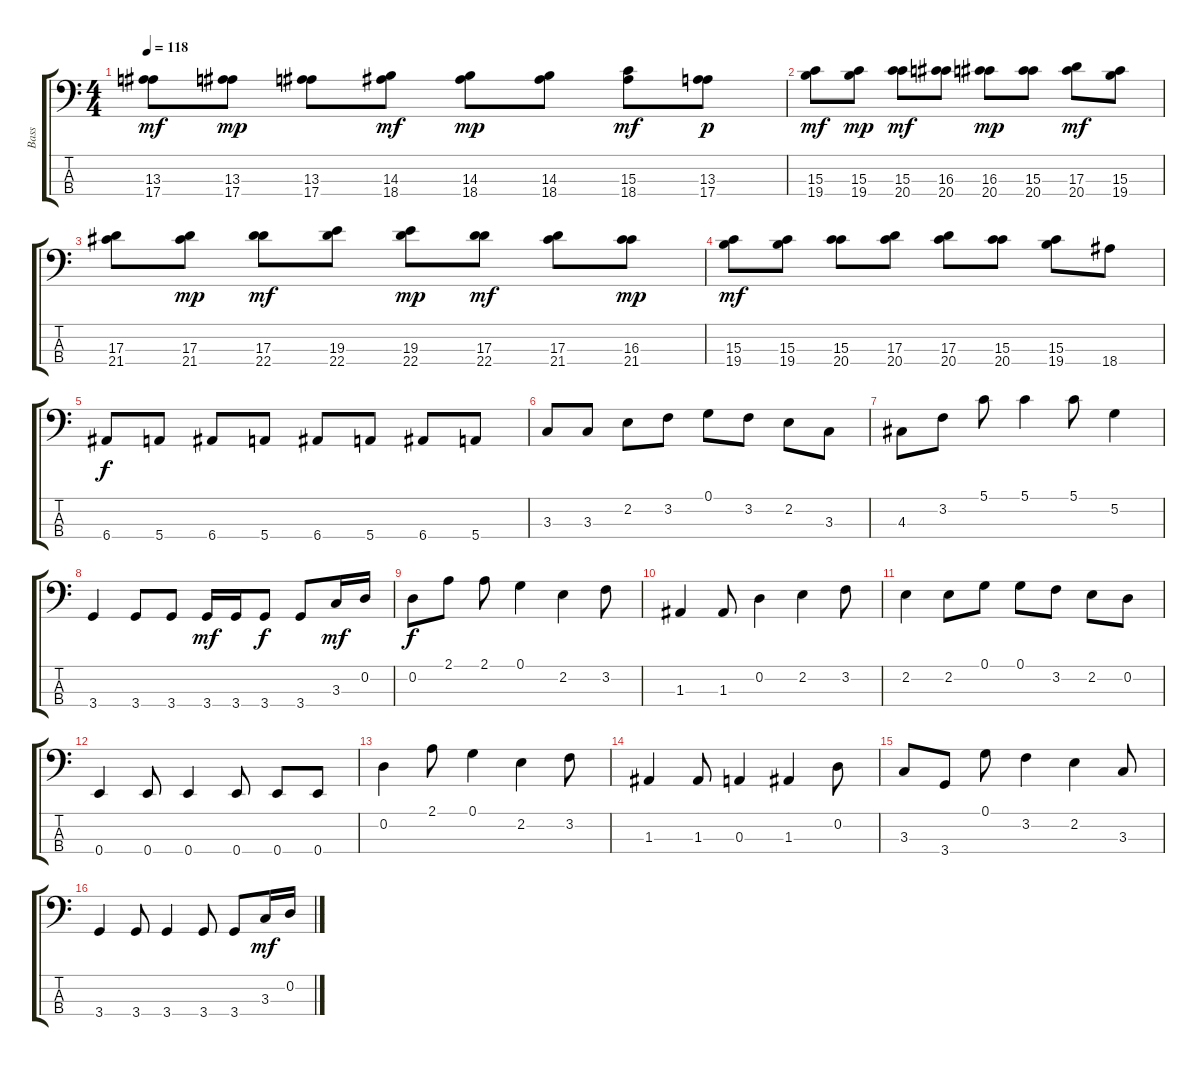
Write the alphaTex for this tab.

\track ("Bass" "Bass") {instrument electricbasspick}
\staff {score tabs}
\tuning (G2 D2 A1 E1) {hide}
\ts (4 4)
\tempo 118
\clef f4
\ks c
(13.3 17.4).8{dy mf} (13.3 17.4).8{dy mp} (13.3 17.4).8 (14.3 18.4).8{dy mf} (14.3 18.4).8{dy mp} (14.3 18.4).8 (15.3 18.4).8{dy mf} (13.3 17.4).8{dy p} |
(15.3 19.4).8{dy mf} (15.3 19.4).8{dy mp} (15.3 20.4).8{dy mf} (16.3 20.4).8 (16.3 20.4).8{dy mp} (15.3 20.4).8 (17.3 20.4).8{dy mf} (15.3 19.4).8 |
(17.3 21.4).8 (17.3 21.4).8{dy mp} (17.3 22.4).8{dy mf} (19.3 22.4).8 (19.3 22.4).8{dy mp} (17.3 22.4).8{dy mf} (17.3 21.4).8 (16.3 21.4).8{dy mp} |
(15.3 19.4).8{dy mf} (15.3 19.4).8 (15.3 20.4).8 (17.3 20.4).8 (17.3 20.4).8 (15.3 20.4).8 (15.3 19.4).8 18.4.8 |
6.4.8{dy f} 5.4.8 6.4.8 5.4.8 6.4.8 5.4.8 6.4.8 5.4.8 |
3.3.8 3.3.8 2.2.8 3.2.8 0.1.8 3.2.8 2.2.8 3.3.8 |
4.3.8 3.2.8 5.1.8 5.1.4 5.1.8 5.2.4 |
3.4.4 3.4.8 3.4.8 3.4.16{dy mf} 3.4.16 3.4.8{dy f} 3.4.8 3.3.16{dy mf} 0.2.16 |
0.2.8{dy f} 2.1.8 2.1.8 0.1.4 2.2.4 3.2.8 |
1.3.4 1.3.8 0.2.4 2.2.4 3.2.8 |
2.2.4 2.2.8 0.1.8 0.1.8 3.2.8 2.2.8 0.2.8 |
0.4.4 0.4.8 0.4.4 0.4.8 0.4.8 0.4.8 |
0.2.4 2.1.8 0.1.4 2.2.4 3.2.8 |
1.3.4 1.3.8 0.3.4 1.3.4 0.2.8 |
3.3.8 3.4.8 0.1.8 3.2.4 2.2.4 3.3.8 |
3.4.4 3.4.8 3.4.4 3.4.8 3.4.8 3.3.16{dy mf} 0.2.16
